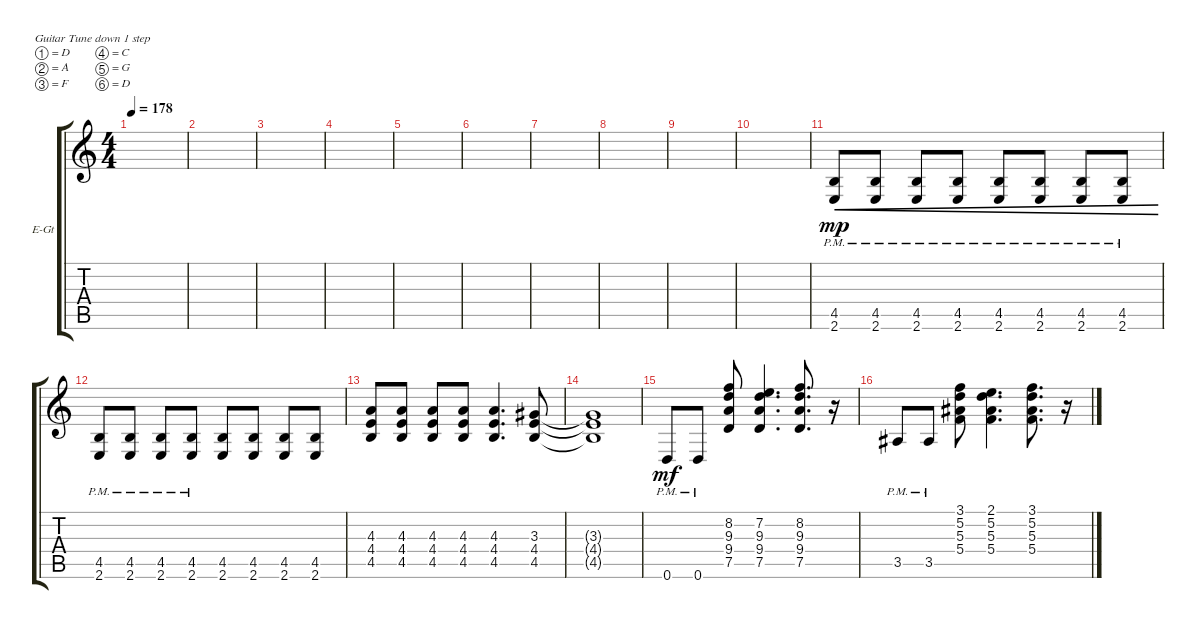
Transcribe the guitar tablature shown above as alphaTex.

\defaultSystemsLayout 4
\bracketExtendMode groupsimilarinstruments
\firstSystemTrackNameOrientation horizontal
\otherSystemsTrackNameOrientation horizontal
\track ("Rithm Guitar 1" "E-Gt") {instrument distortionguitar}
\staff {score tabs}
\tuning (D4 A3 F3 C3 G2 D2)
\ts (4 4)
\tempo 178
\clef g2
\ks c
|
|
|
|
|
|
|
|
|
|
(2.6{pm} 4.5{pm}).8{cre dy mp} (2.6{pm} 4.5{pm}).8{cre} (2.6{pm} 4.5{pm}).8{cre} (2.6{pm} 4.5{pm}).8{cre} (2.6{pm} 4.5{pm}).8{cre} (2.6{pm} 4.5{pm}).8{cre} (2.6{pm} 4.5{pm}).8{cre} (2.6{pm} 4.5{pm}).8{cre} |
(2.6{pm} 4.5{pm}).8 (2.6{pm} 4.5{pm}).8 (2.6{pm} 4.5{pm}).8 (2.6{pm} 4.5{pm}).8 (2.6 4.5).8 (2.6 4.5).8 (2.6 4.5).8 (2.6 4.5).8 |
(4.5 4.4 4.3).8 (4.3 4.4 4.5).8 (4.5 4.4 4.3).8 (4.3 4.4 4.5).8 (4.5 4.4 4.3).4{d} (4.5 4.4 3.3).8 |
(4.5{t} 4.4{t} 3.3{t}).1 |
0.6{pm}.8{dy mf} 0.6{pm}.8 (9.4 8.2 9.3 7.5).8 (7.2 9.3 9.4 7.5).4{d} (8.2 9.4 9.3 7.5).8{d} r.16 |
3.5{pm}.8 3.5{pm}.8 (3.1 5.2 5.3 5.4).8 (2.1 5.2 5.3 5.4).4{d} (3.1 5.2 5.3 5.4).8{d} r.16
